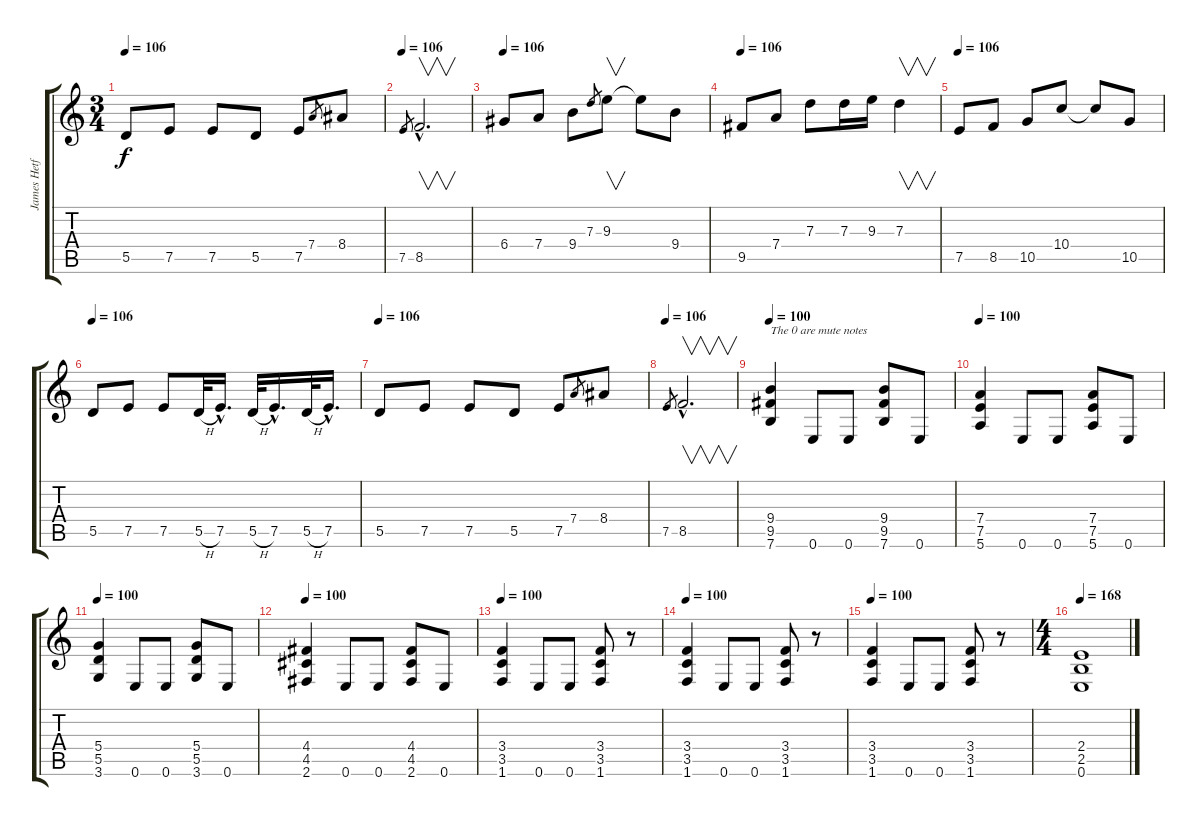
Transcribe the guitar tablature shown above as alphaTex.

\track ("James Hetfield Distortion" "James Hetf") {instrument distortionguitar}
\staff {score tabs}
\tuning (E4 B3 G3 D3 A2 E2) {hide}
\ts (3 4)
\tempo 106
\clef g2
\ks c
5.5.8{dy f} 7.5.8 7.5.8 5.5.8 7.5.8 7.4.8{gr} 8.4.8 |
\tempo 106
7.5.8{gr} 8.5{hac}.2{v d} |
\tempo 106
6.4.8 7.4.8 9.4.8 7.3.8{gr} 9.3.8{v} 9.3{t}.8 9.4.8 |
\tempo 106
9.5.8 7.4.8 7.3.8 7.3.16 9.3.16 7.3.4{v} |
\tempo 106
7.5.8 8.5.8 10.5.8 10.4.8 10.4{t}.8 10.5.8 |
\tempo 106
5.5.8 7.5.8 7.5.8 5.5{h}.32 7.5{hac}.16{d} 5.5{h}.32 7.5{hac}.16{d} 5.5{h}.32 7.5{hac}.16{d} |
\tempo 106
5.5.8 7.5.8 7.5.8 5.5.8 7.5.8 7.4.8{gr} 8.4.8 |
\tempo 106
7.5.8{gr} 8.5{hac}.2{v d} |
\tempo 100
(9.4 9.5 7.6).4{txt "The 0 are mute notes"} 0.6.8 0.6.8 (9.4 9.5 7.6).8 0.6.8 |
\tempo 100
(7.4 7.5 5.6).4 0.6.8 0.6.8 (7.4 7.5 5.6).8 0.6.8 |
\tempo 100
(5.4 5.5 3.6).4 0.6.8 0.6.8 (5.4 5.5 3.6).8 0.6.8 |
\tempo 100
(4.4 4.5 2.6).4 0.6.8 0.6.8 (4.4 4.5 2.6).8 0.6.8 |
\tempo 100
(3.4 3.5 1.6).4 0.6.8 0.6.8 (3.4 3.5 1.6).8 r.8 |
\tempo 100
(3.4 3.5 1.6).4 0.6.8 0.6.8 (3.4 3.5 1.6).8 r.8 |
\tempo 100
(3.4 3.5 1.6).4 0.6.8 0.6.8 (3.4 3.5 1.6).8 r.8 |
\ts (4 4)
\tempo 168
(2.4 2.5 0.6).1{volume 14}
